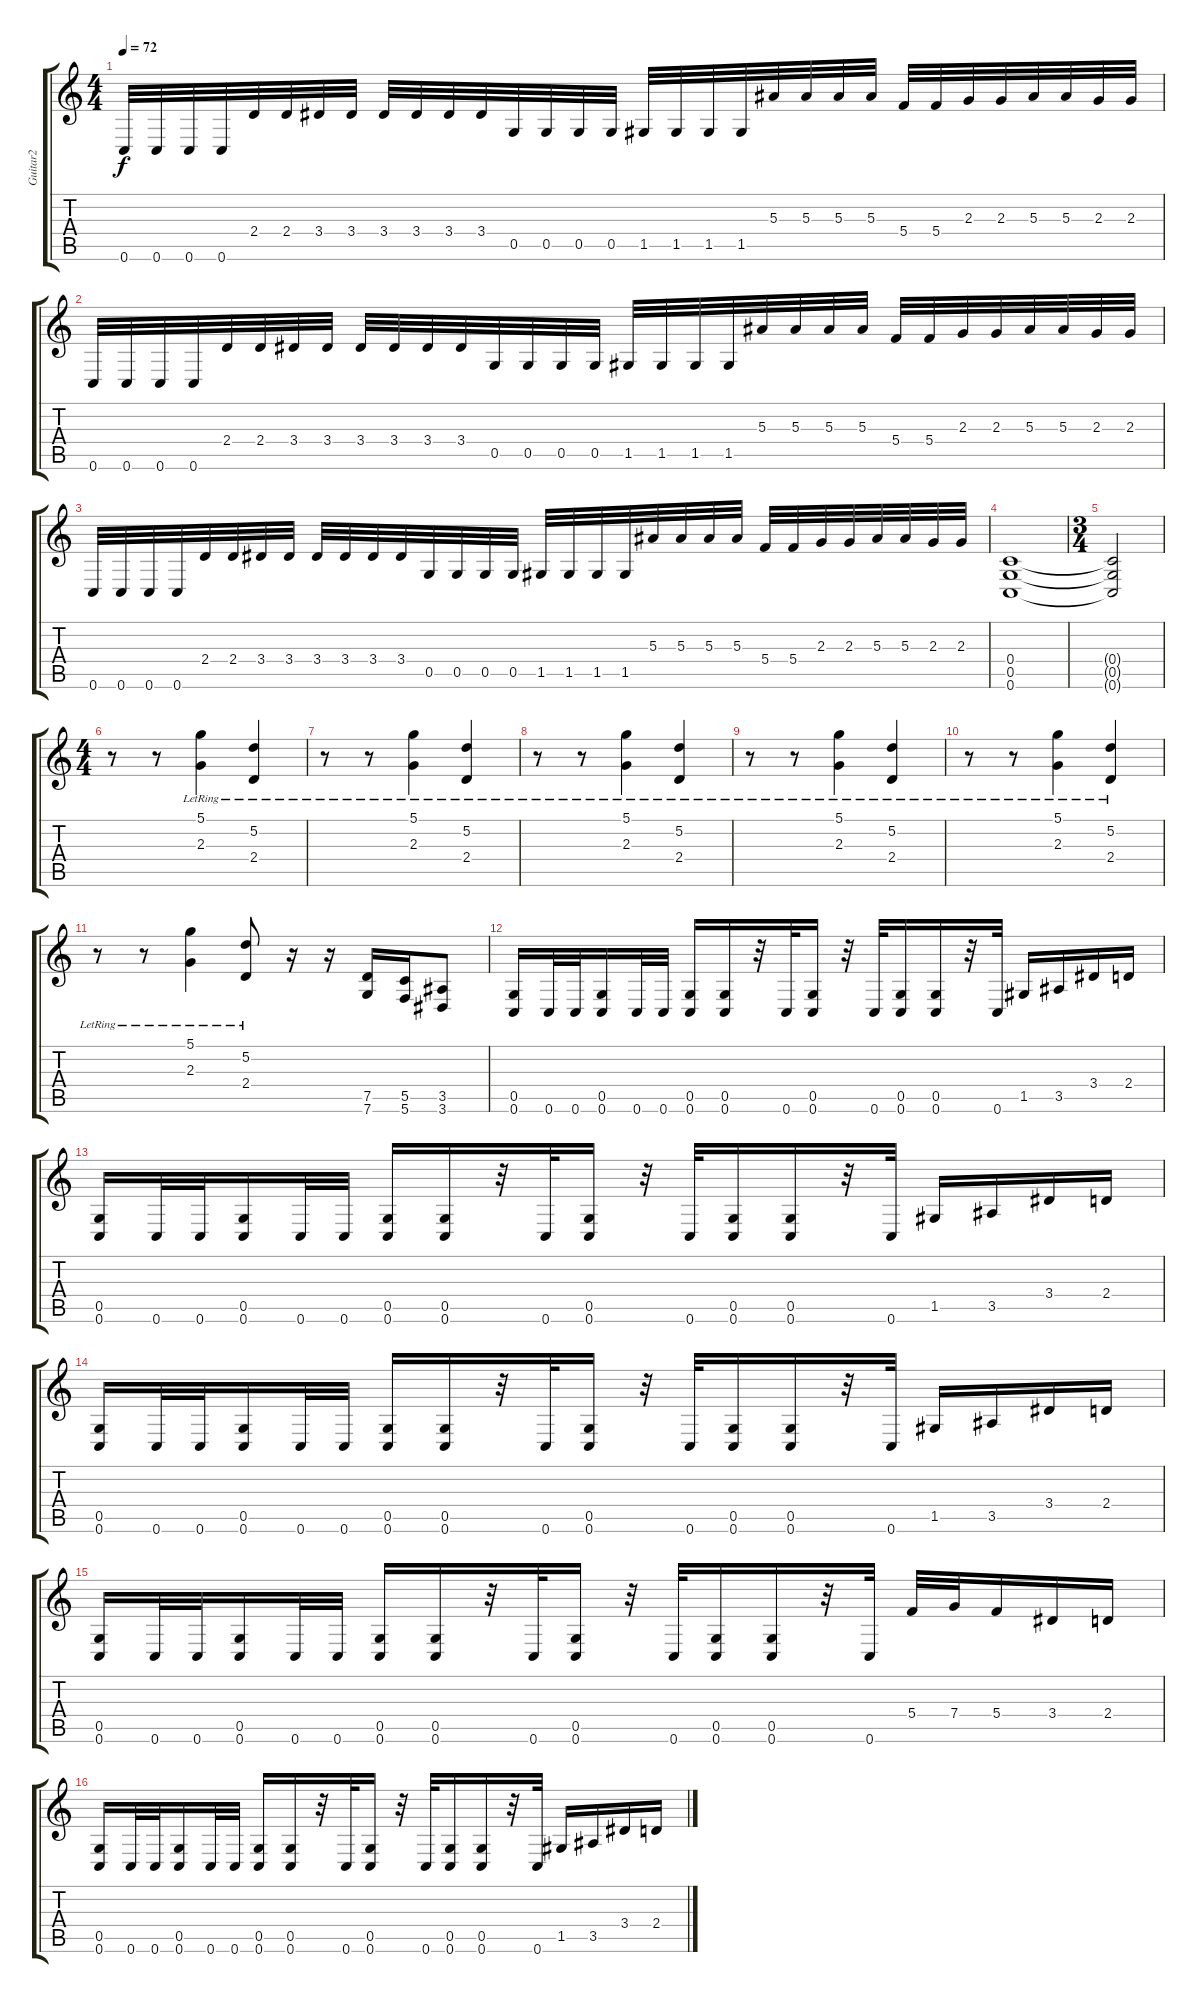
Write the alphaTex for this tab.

\track ("Guitar2" "Guitar2") {instrument distortionguitar}
\staff {score tabs}
\tuning (D4 A3 F3 C3 G2 C2) {hide}
\ts (4 4)
\tempo 72
\clef g2
\ks c
0.6.32{dy f} 0.6.32 0.6.32 0.6.32 2.4.32 2.4.32 3.4.32 3.4.32 3.4.32 3.4.32 3.4.32 3.4.32 0.5.32 0.5.32 0.5.32 0.5.32 1.5.32 1.5.32 1.5.32 1.5.32 5.3.32 5.3.32 5.3.32 5.3.32 5.4.32 5.4.32 2.3.32 2.3.32 5.3.32 5.3.32 2.3.32 2.3.32 |
0.6.32 0.6.32 0.6.32 0.6.32 2.4.32 2.4.32 3.4.32 3.4.32 3.4.32 3.4.32 3.4.32 3.4.32 0.5.32 0.5.32 0.5.32 0.5.32 1.5.32 1.5.32 1.5.32 1.5.32 5.3.32 5.3.32 5.3.32 5.3.32 5.4.32 5.4.32 2.3.32 2.3.32 5.3.32 5.3.32 2.3.32 2.3.32 |
0.6.32 0.6.32 0.6.32 0.6.32 2.4.32 2.4.32 3.4.32 3.4.32 3.4.32 3.4.32 3.4.32 3.4.32 0.5.32 0.5.32 0.5.32 0.5.32 1.5.32 1.5.32 1.5.32 1.5.32 5.3.32 5.3.32 5.3.32 5.3.32 5.4.32 5.4.32 2.3.32 2.3.32 5.3.32 5.3.32 2.3.32 2.3.32 |
(0.4 0.5 0.6).1{volume 0} |
\ts (3 4)
(0.4{t} 0.5{t} 0.6{t}).2 |
\ts (4 4)
r.8{volume 15 instrument acousticguitarnylon} r.8 (5.1{lr} 2.3{lr}).4 (5.2{lr} 2.4{lr}).4 |
r.8 r.8 (5.1{lr} 2.3{lr}).4 (5.2{lr} 2.4{lr}).4 |
r.8 r.8 (5.1{lr} 2.3{lr}).4 (5.2{lr} 2.4{lr}).4 |
r.8 r.8 (5.1{lr} 2.3{lr}).4 (5.2{lr} 2.4{lr}).4 |
r.8 r.8 (5.1{lr} 2.3{lr}).4 (5.2{lr} 2.4{lr}).4 |
r.8 r.8 (5.1{lr} 2.3{lr}).4 (5.2{lr} 2.4{lr}).8 r.16 r.16{instrument distortionguitar} (7.5 7.6).16 (5.5 5.6).16 (3.5 3.6).8 |
(0.5 0.6).16 0.6.32 0.6.32 (0.5 0.6).16 0.6.32 0.6.32 (0.5 0.6).16 (0.5 0.6).16 r.32 0.6.32 (0.5 0.6).16 r.32 0.6.32 (0.5 0.6).16 (0.5 0.6).16 r.32 0.6.32 1.5.16 3.5.16 3.4.16 2.4.16 |
(0.5 0.6).16 0.6.32 0.6.32 (0.5 0.6).16 0.6.32 0.6.32 (0.5 0.6).16 (0.5 0.6).16 r.32 0.6.32 (0.5 0.6).16 r.32 0.6.32 (0.5 0.6).16 (0.5 0.6).16 r.32 0.6.32 1.5.16 3.5.16 3.4.16 2.4.16 |
(0.5 0.6).16 0.6.32 0.6.32 (0.5 0.6).16 0.6.32 0.6.32 (0.5 0.6).16 (0.5 0.6).16 r.32 0.6.32 (0.5 0.6).16 r.32 0.6.32 (0.5 0.6).16 (0.5 0.6).16 r.32 0.6.32 1.5.16 3.5.16 3.4.16 2.4.16 |
(0.5 0.6).16 0.6.32 0.6.32 (0.5 0.6).16 0.6.32 0.6.32 (0.5 0.6).16 (0.5 0.6).16 r.32 0.6.32 (0.5 0.6).16 r.32 0.6.32 (0.5 0.6).16 (0.5 0.6).16 r.32 0.6.32 5.4.32 7.4.32 5.4.16 3.4.16 2.4.16 |
(0.5 0.6).16 0.6.32 0.6.32 (0.5 0.6).16 0.6.32 0.6.32 (0.5 0.6).16 (0.5 0.6).16 r.32 0.6.32 (0.5 0.6).16 r.32 0.6.32 (0.5 0.6).16 (0.5 0.6).16 r.32 0.6.32 1.5.16 3.5.16 3.4.16 2.4.16
